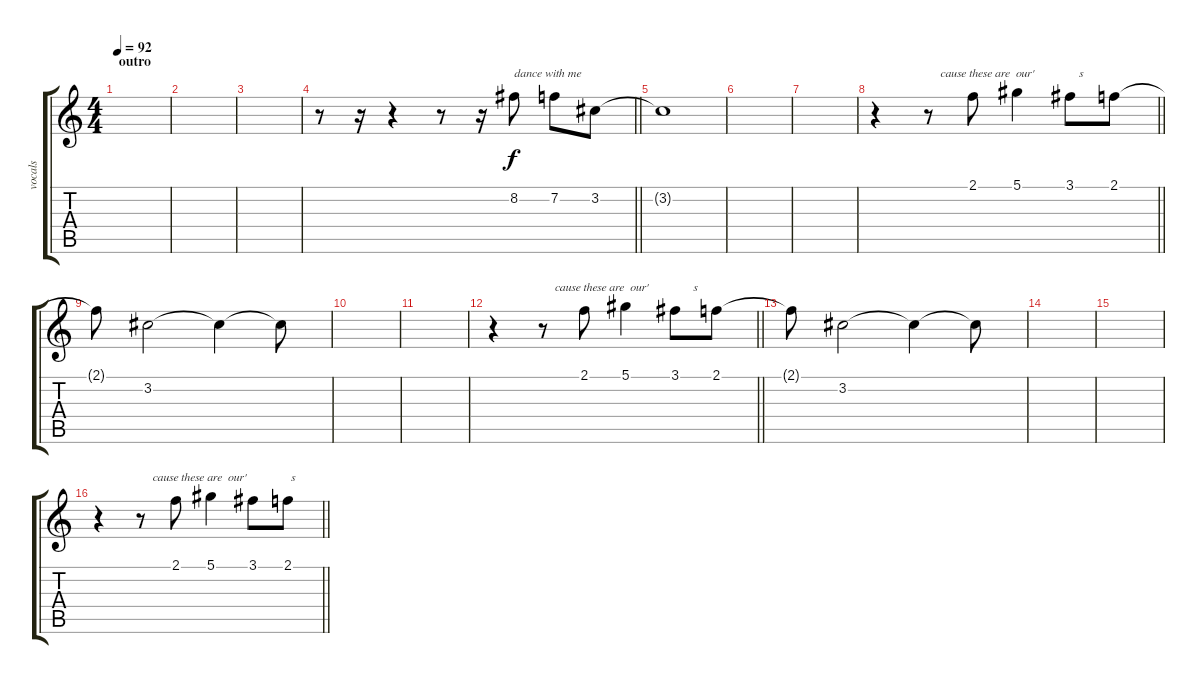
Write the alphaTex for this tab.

\track ("vocals" "vocals") {instrument electricguitarjazz}
\staff {score tabs}
\tuning (Eb4 Bb3 Gb3 Db3 Ab2 Eb2) {hide}
\ts (4 4)
\section ("" "outro")
\tempo 92
\clef g2
\ks c
|
|
|
\barLineRight lightlight
r.8 r.16 r.4 r.8 r.16 8.2.8{txt "dance with me"} 7.2.8 3.2.8 |
3.2{t}.1 |
|
|
\barLineRight lightlight
r.4 r.8{txt "    cause these are  our'               s"} 2.1.8 5.1.4 3.1.8 2.1.8 |
2.1{t}.8 3.2.2 3.2{t}.4 3.2{t}.8 |
|
|
\barLineRight lightlight
r.4 r.8{txt "    cause these are  our'               s"} 2.1.8 5.1.4 3.1.8 2.1.8 |
2.1{t}.8 3.2.2 3.2{t}.4 3.2{t}.8 |
|
|
\barLineRight lightlight
r.4 r.8{txt "    cause these are  our'               s"} 2.1.8 5.1.4 3.1.8 2.1.8
